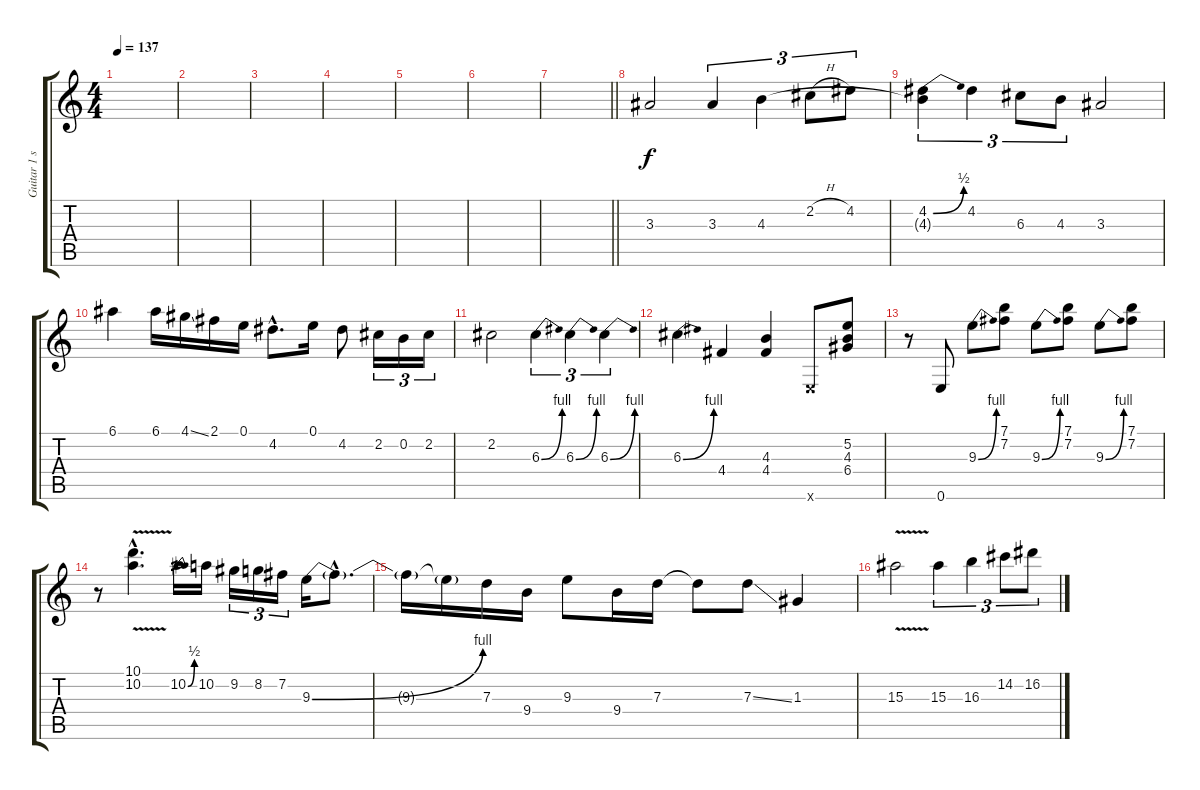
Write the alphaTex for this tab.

\track ("Guitar 1 solo (no capo)" "Guitar 1 s") {instrument distortionguitar}
\staff {score tabs}
\tuning (E4 B3 G3 D3 A2 E2) {hide}
\ts (4 4)
\tempo 137
\clef g2
\ks c
|
|
|
|
|
|
\barLineRight lightlight
|
3.3.2 3.3.4{tu (3 2)} 4.3.4{tu (3 2)} 2.2{h}.8{tu (3 2)} 4.2.8{tu (3 2)} |
(4.2{be (bend 0 0 60 2)} 4.3{t}).4{tu (3 2)} 4.2.4{tu (3 2)} 6.3.8{tu (3 2)} 4.3.8{tu (3 2)} 3.3.2 |
6.1.4 6.1.16 4.1{ss}.16 2.1.16 0.1.16 4.2{hac}.8{d} 0.1.16 4.2.8 2.2.16{tu (3 2)} 0.2.16{tu (3 2)} 2.2.16{tu (3 2)} |
2.2.2 6.3{be (bend 0 0 60 4)}.4{tu (3 2)} 6.3{be (bend 0 0 60 4)}.4{tu (3 2)} 6.3{be (bend 0 0 60 4)}.4{tu (3 2)} |
6.3{be (bend 0 0 60 4)}.4 4.4.4 (4.3 4.4).4 0.6{x}.8 (5.2 4.3 6.4).8 |
r.8 0.6.8 9.3{be (bend 0 0 60 4)}.8 (7.1 7.2).8 9.3{be (bend 0 0 60 4)}.8 (7.1 7.2).8 9.3{be (bend 0 0 60 4)}.8 (7.1 7.2).8 |
r.8 (10.1{v hac} 10.2{v hac}).4{d} 10.2{be (bend 0 0 60 2)}.16 10.2.16 9.2.16{tu (3 2)} 8.2.16{tu (3 2)} 7.2.16{tu (3 2)} 9.3{be (bend 0 0 60 4)}.16 9.3{hac t}.8{d} |
9.3{t}.16 9.3{t}.16 7.3.16 9.4.16 9.3.8 9.4.16 7.3.16 7.3{t}.8 7.3{ss}.8 1.3.4 |
15.3{v}.2 15.3.4{tu (3 2)} 16.3.4{tu (3 2)} 14.2.8{tu (3 2)} 16.2.8{tu (3 2)}
